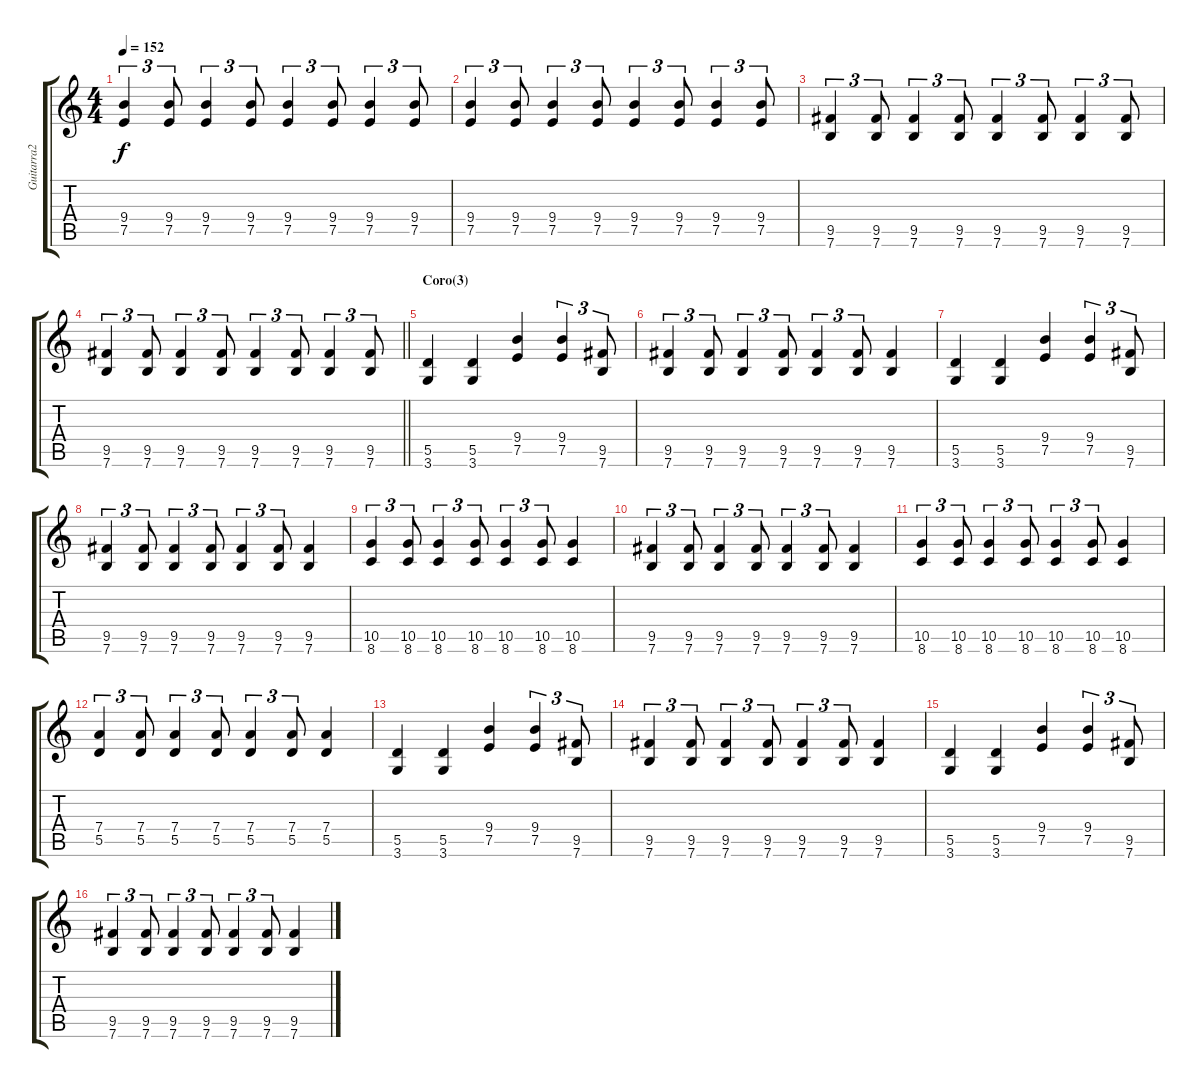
\track ("Guitarra2" "Guitarra2") {instrument distortionguitar}
\staff {score tabs}
\tuning (E4 B3 G3 D3 A2 E2) {hide}
\ts (4 4)
\tempo 152
\clef g2
\ks c
(9.4 7.5).4{tu (3 2) dy f} (9.4 7.5).8{tu (3 2)} (9.4 7.5).4{tu (3 2)} (9.4 7.5).8{tu (3 2)} (9.4 7.5).4{tu (3 2)} (9.4 7.5).8{tu (3 2)} (9.4 7.5).4{tu (3 2)} (9.4 7.5).8{tu (3 2)} |
(9.4 7.5).4{tu (3 2)} (9.4 7.5).8{tu (3 2)} (9.4 7.5).4{tu (3 2)} (9.4 7.5).8{tu (3 2)} (9.4 7.5).4{tu (3 2)} (9.4 7.5).8{tu (3 2)} (9.4 7.5).4{tu (3 2)} (9.4 7.5).8{tu (3 2)} |
(9.5 7.6).4{tu (3 2)} (9.5 7.6).8{tu (3 2)} (9.5 7.6).4{tu (3 2)} (9.5 7.6).8{tu (3 2)} (9.5 7.6).4{tu (3 2)} (9.5 7.6).8{tu (3 2)} (9.5 7.6).4{tu (3 2)} (9.5 7.6).8{tu (3 2)} |
\barLineRight lightlight
(9.5 7.6).4{tu (3 2)} (9.5 7.6).8{tu (3 2)} (9.5 7.6).4{tu (3 2)} (9.5 7.6).8{tu (3 2)} (9.5 7.6).4{tu (3 2)} (9.5 7.6).8{tu (3 2)} (9.5 7.6).4{tu (3 2)} (9.5 7.6).8{tu (3 2)} |
\section ("" "Coro(3)")
(5.5 3.6).4 (5.5 3.6).4 (9.4 7.5).4 (9.4 7.5).4{tu (3 2)} (9.5 7.6).8{tu (3 2)} |
(9.5 7.6).4{tu (3 2)} (9.5 7.6).8{tu (3 2)} (9.5 7.6).4{tu (3 2)} (9.5 7.6).8{tu (3 2)} (9.5 7.6).4{tu (3 2)} (9.5 7.6).8{tu (3 2)} (9.5 7.6).4 |
(5.5 3.6).4 (5.5 3.6).4 (9.4 7.5).4 (9.4 7.5).4{tu (3 2)} (9.5 7.6).8{tu (3 2)} |
(9.5 7.6).4{tu (3 2)} (9.5 7.6).8{tu (3 2)} (9.5 7.6).4{tu (3 2)} (9.5 7.6).8{tu (3 2)} (9.5 7.6).4{tu (3 2)} (9.5 7.6).8{tu (3 2)} (9.5 7.6).4 |
(10.5 8.6).4{tu (3 2)} (10.5 8.6).8{tu (3 2)} (10.5 8.6).4{tu (3 2)} (10.5 8.6).8{tu (3 2)} (10.5 8.6).4{tu (3 2)} (10.5 8.6).8{tu (3 2)} (10.5 8.6).4 |
(9.5 7.6).4{tu (3 2)} (9.5 7.6).8{tu (3 2)} (9.5 7.6).4{tu (3 2)} (9.5 7.6).8{tu (3 2)} (9.5 7.6).4{tu (3 2)} (9.5 7.6).8{tu (3 2)} (9.5 7.6).4 |
(10.5 8.6).4{tu (3 2)} (10.5 8.6).8{tu (3 2)} (10.5 8.6).4{tu (3 2)} (10.5 8.6).8{tu (3 2)} (10.5 8.6).4{tu (3 2)} (10.5 8.6).8{tu (3 2)} (10.5 8.6).4 |
(7.4 5.5).4{tu (3 2)} (7.4 5.5).8{tu (3 2)} (7.4 5.5).4{tu (3 2)} (7.4 5.5).8{tu (3 2)} (7.4 5.5).4{tu (3 2)} (7.4 5.5).8{tu (3 2)} (7.4 5.5).4 |
(5.5 3.6).4 (5.5 3.6).4 (9.4 7.5).4 (9.4 7.5).4{tu (3 2)} (9.5 7.6).8{tu (3 2)} |
(9.5 7.6).4{tu (3 2)} (9.5 7.6).8{tu (3 2)} (9.5 7.6).4{tu (3 2)} (9.5 7.6).8{tu (3 2)} (9.5 7.6).4{tu (3 2)} (9.5 7.6).8{tu (3 2)} (9.5 7.6).4 |
(5.5 3.6).4 (5.5 3.6).4 (9.4 7.5).4 (9.4 7.5).4{tu (3 2)} (9.5 7.6).8{tu (3 2)} |
(9.5 7.6).4{tu (3 2)} (9.5 7.6).8{tu (3 2)} (9.5 7.6).4{tu (3 2)} (9.5 7.6).8{tu (3 2)} (9.5 7.6).4{tu (3 2)} (9.5 7.6).8{tu (3 2)} (9.5 7.6).4
